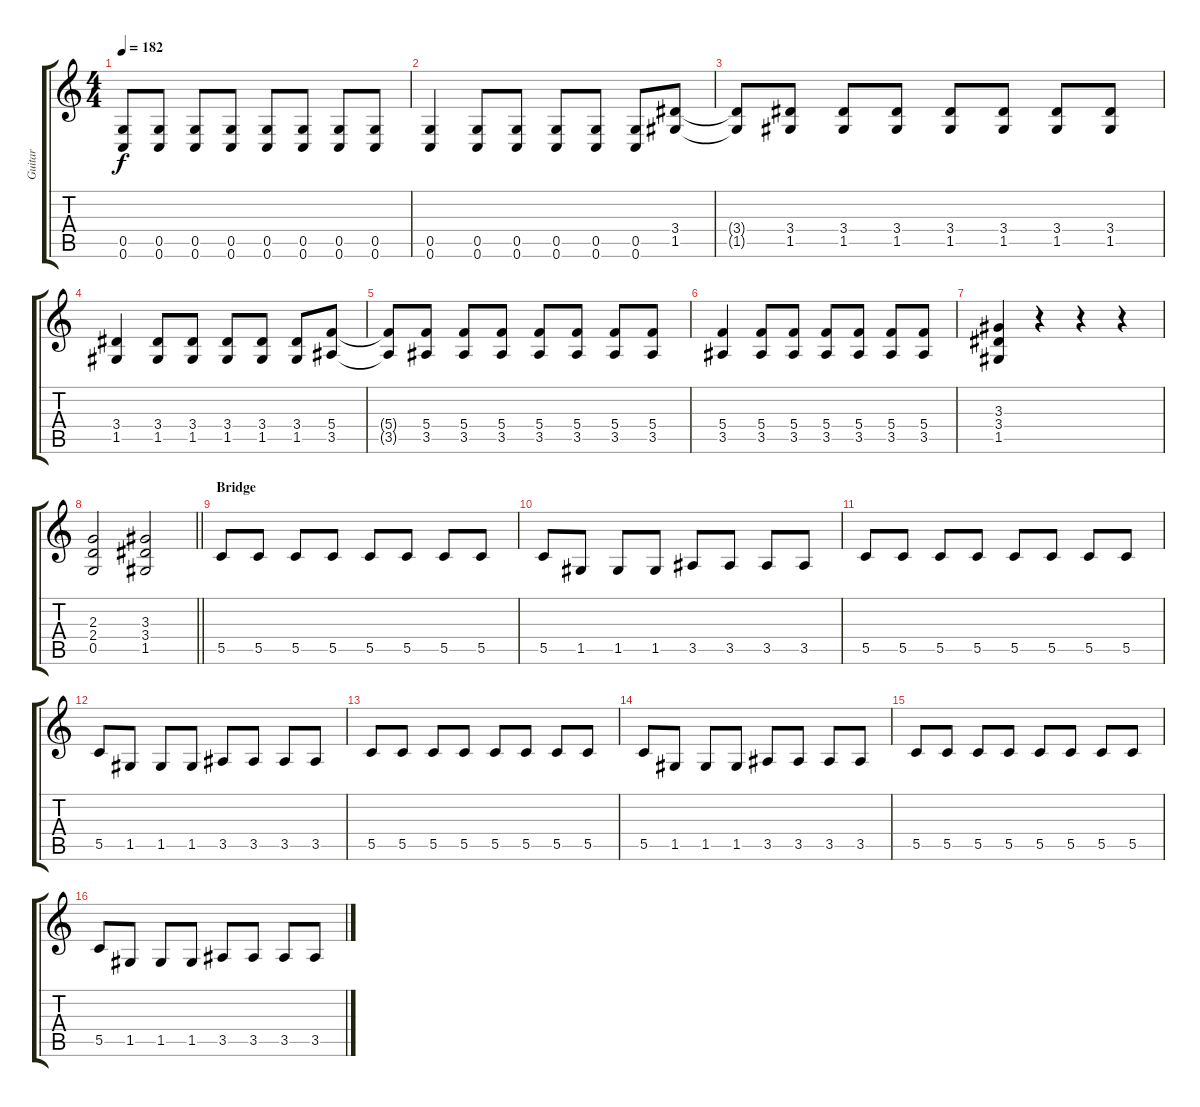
\track ("Guitar" "Guitar") {instrument distortionguitar}
\staff {score tabs}
\tuning (D4 A3 F3 C3 G2 C2) {hide}
\ts (4 4)
\tempo 182
\clef g2
\ks c
(0.5{t} 0.6{t}).8{dy f} (0.5 0.6).8 (0.5 0.6).8 (0.5 0.6).8 (0.5 0.6).8 (0.5 0.6).8 (0.5 0.6).8 (0.5 0.6).8 |
(0.5 0.6).4 (0.5 0.6).8 (0.5 0.6).8 (0.5 0.6).8 (0.5 0.6).8 (0.5 0.6).8 (3.4 1.5).8 |
(3.4{t} 1.5{t}).8 (3.4 1.5).8 (3.4 1.5).8 (3.4 1.5).8 (3.4 1.5).8 (3.4 1.5).8 (3.4 1.5).8 (3.4 1.5).8 |
(3.4 1.5).4 (3.4 1.5).8 (3.4 1.5).8 (3.4 1.5).8 (3.4 1.5).8 (3.4 1.5).8 (5.4 3.5).8 |
(5.4{t} 3.5{t}).8 (5.4 3.5).8 (5.4 3.5).8 (5.4 3.5).8 (5.4 3.5).8 (5.4 3.5).8 (5.4 3.5).8 (5.4 3.5).8 |
(5.4 3.5).4 (5.4 3.5).8 (5.4 3.5).8 (5.4 3.5).8 (5.4 3.5).8 (5.4 3.5).8 (5.4 3.5).8 |
(3.3 3.4 1.5).4 r.4 r.4 r.4 |
\barLineRight lightlight
(2.3 2.4 0.5).2 (3.3 3.4 1.5).2 |
\section ("" "Bridge")
5.5.8 5.5.8 5.5.8 5.5.8 5.5.8 5.5.8 5.5.8 5.5.8 |
5.5.8 1.5.8 1.5.8 1.5.8 3.5.8 3.5.8 3.5.8 3.5.8 |
5.5.8 5.5.8 5.5.8 5.5.8 5.5.8 5.5.8 5.5.8 5.5.8 |
5.5.8 1.5.8 1.5.8 1.5.8 3.5.8 3.5.8 3.5.8 3.5.8 |
5.5.8 5.5.8 5.5.8 5.5.8 5.5.8 5.5.8 5.5.8 5.5.8 |
5.5.8 1.5.8 1.5.8 1.5.8 3.5.8 3.5.8 3.5.8 3.5.8 |
5.5.8 5.5.8 5.5.8 5.5.8 5.5.8 5.5.8 5.5.8 5.5.8 |
5.5.8 1.5.8 1.5.8 1.5.8 3.5.8 3.5.8 3.5.8 3.5.8
